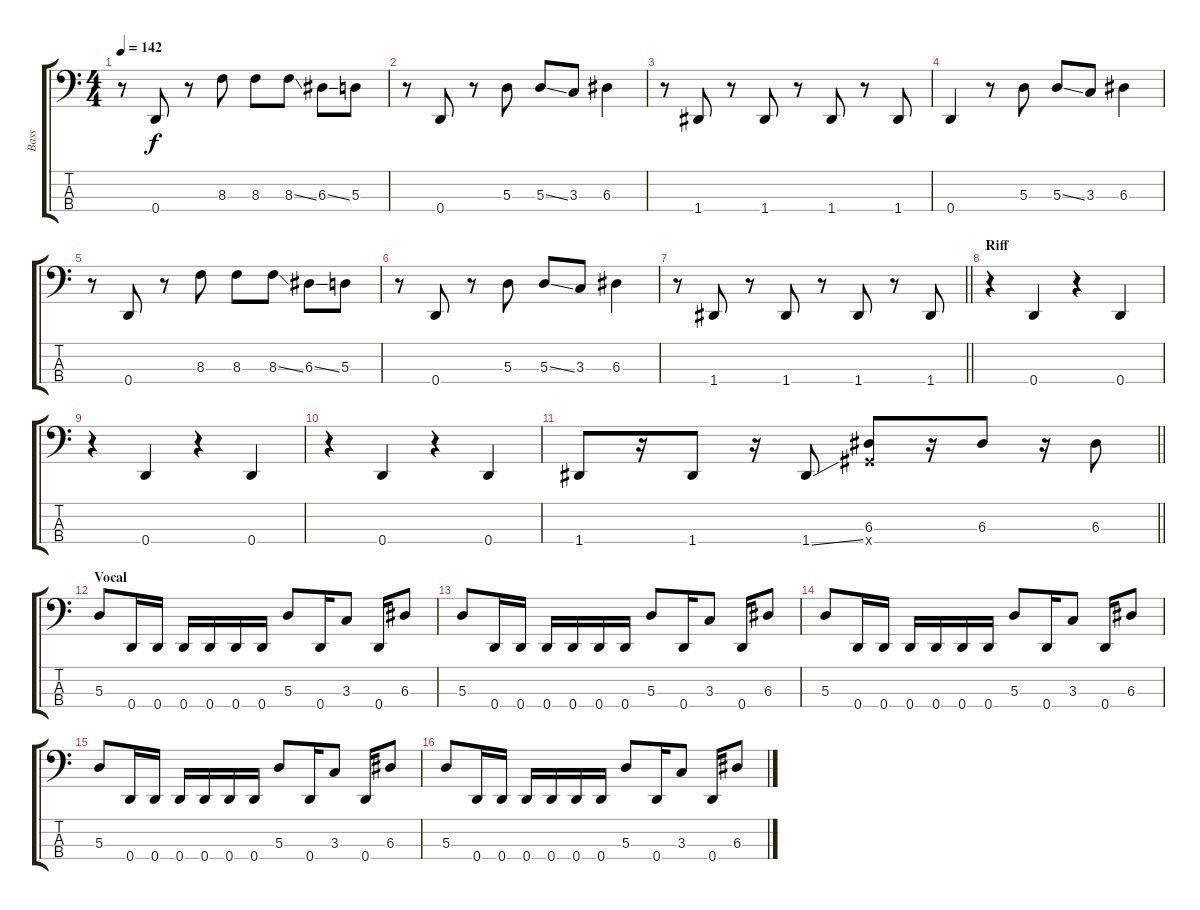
\track ("Bass" "Bass") {instrument electricbasspick}
\staff {score tabs}
\tuning (G2 D2 A1 D1) {hide}
\ts (4 4)
\tempo 142
\clef f4
\ks c
r.8{dy f} 0.4.8 r.8 8.3.8 8.3.8 8.3{ss}.8 6.3{ss}.8 5.3.8 |
r.8 0.4.8 r.8 5.3.8 5.3{ss}.8 3.3.8 6.3.4 |
r.8 1.4.8 r.8 1.4.8 r.8 1.4.8 r.8 1.4.8 |
0.4.4 r.8 5.3.8 5.3{ss}.8 3.3.8 6.3.4 |
r.8 0.4.8 r.8 8.3.8 8.3.8 8.3{ss}.8 6.3{ss}.8 5.3.8 |
r.8 0.4.8 r.8 5.3.8 5.3{ss}.8 3.3.8 6.3.4 |
\barLineRight lightlight
r.8 1.4.8 r.8 1.4.8 r.8 1.4.8 r.8 1.4.8 |
\section ("" "Riff")
r.4 0.4.4 r.4 0.4.4 |
r.4 0.4.4 r.4 0.4.4 |
r.4 0.4.4 r.4 0.4.4 |
\barLineRight lightlight
1.4.8 r.16 1.4.8 r.16 1.4{ss}.8 (6.3 6.4{x}).8 r.16 6.3.8 r.16 6.3.8 |
\section ("" "Vocal")
5.3.8 0.4.16 0.4.16 0.4.16 0.4.16 0.4.16 0.4.16 5.3.8 0.4.16 3.3.8 0.4.16 6.3.8 |
5.3.8 0.4.16 0.4.16 0.4.16 0.4.16 0.4.16 0.4.16 5.3.8 0.4.16 3.3.8 0.4.16 6.3.8 |
5.3.8 0.4.16 0.4.16 0.4.16 0.4.16 0.4.16 0.4.16 5.3.8 0.4.16 3.3.8 0.4.16 6.3.8 |
5.3.8 0.4.16 0.4.16 0.4.16 0.4.16 0.4.16 0.4.16 5.3.8 0.4.16 3.3.8 0.4.16 6.3.8 |
5.3.8 0.4.16 0.4.16 0.4.16 0.4.16 0.4.16 0.4.16 5.3.8 0.4.16 3.3.8 0.4.16 6.3.8
